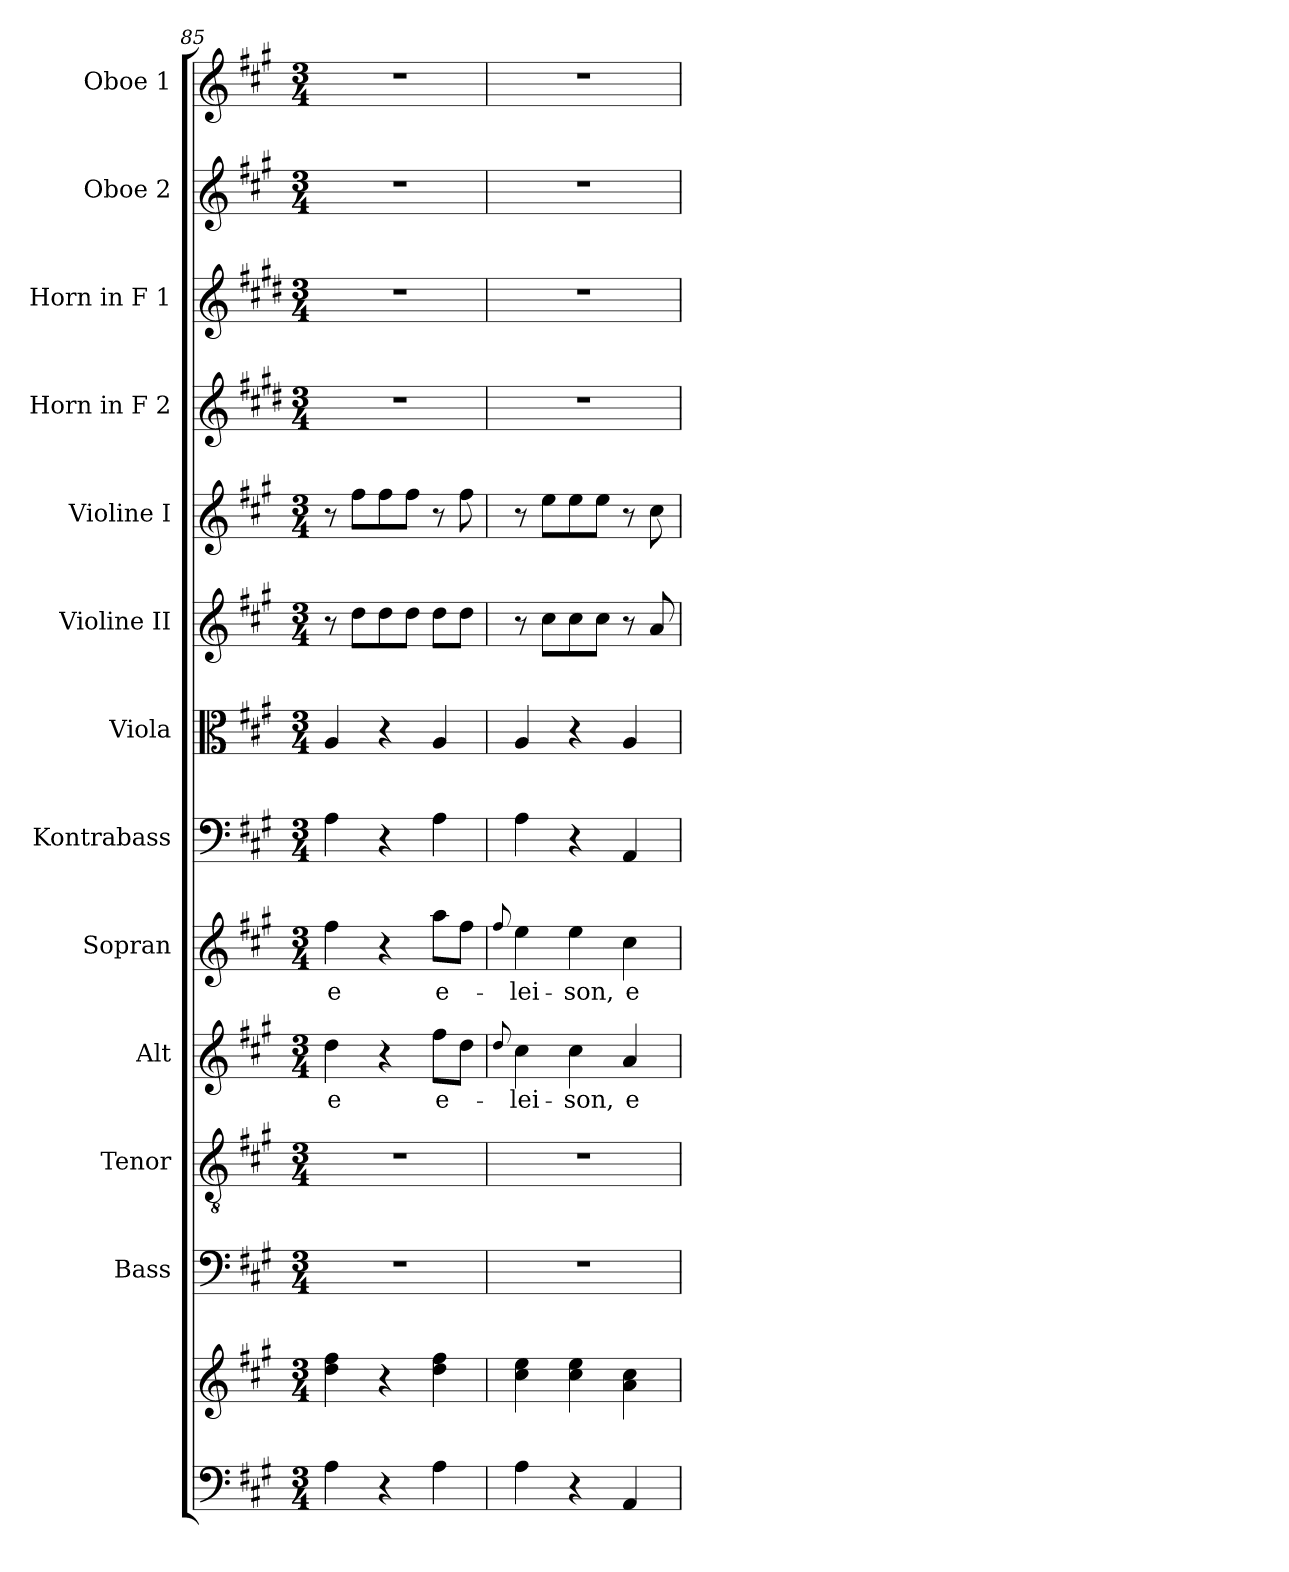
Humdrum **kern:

**kern	**kern	**kern	**kern	**kern	**text	**kern	**text	**kern	**kern	**kern	**kern	**kern	**kern	**kern	**kern
*part13	*part13	*part12	*part11	*part10	*part10	*part9	*part9	*part8	*part7	*part6	*part5	*part4	*part3	*part2	*part1
*staff14	*staff13	*staff12	*staff11	*staff10	*staff10	*staff9	*staff9	*staff8	*staff7	*staff6	*staff5	*staff4	*staff3	*staff2	*staff1
*	*	*I"Bass	*I"Tenor	*I"Alt	*	*I"Sopran	*	*I"Kontrabass	*I"Viola	*I"Violine II	*I"Violine I	*I"Horn in F 2	*I"Horn in F 1	*I"Oboe 2	*I"Oboe 1
*	*	*I'B.	*I'T.	*I'A.	*	*I'S.	*	*I'Kb.	*I'Vla.	*I'Vl. II	*I'Vl. I	*	*	*I'Ob.. 2	*I'Ob. 1
*clefF4	*clefG2	*clefF4	*clefGv2	*clefG2	*	*clefG2	*	*clefF4	*clefC3	*clefG2	*clefG2	*clefG2	*clefG2	*clefG2	*clefG2
*	*	*	*	*	*	*	*	*ITrd7c12	*	*	*	*ITrd4c7	*ITrd4c7	*	*
*k[f#c#g#]	*k[f#c#g#]	*k[f#c#g#]	*k[f#c#g#]	*k[f#c#g#]	*	*k[f#c#g#]	*	*k[f#c#g#]	*k[f#c#g#]	*k[f#c#g#]	*k[f#c#g#]	*k[f#c#g#]	*k[f#c#g#]	*k[f#c#g#]	*k[f#c#g#]
*A:	*A:	*A:	*A:	*A:	*	*A:	*	*A:	*A:	*A:	*A:	*A:	*A:	*A:	*A:
*M3/4	*M3/4	*M3/4	*M3/4	*M3/4	*	*M3/4	*	*M3/4	*M3/4	*M3/4	*M3/4	*M3/4	*M3/4	*M3/4	*M3/4
=85	=85	=85	=85	=85	=85	=85	=85	=85	=85	=85	=85	=85	=85	=85	=85
!	!	!	!	!	!LO:LY:b	!	!LO:LY:b	!	!	!	!	!	!	!	!
4A\	4dd\ 4ff#\	2.r	2.r	4dd\	-e	4ff#\	-e	4AA\	4A/	8r	8r	2.r	2.r	2.r	2.r
.	.	.	.	.	.	.	.	.	.	8dd\L	8ff#\L	.	.	.	.
4r	4r	.	.	4r	.	4r	.	4r	4r	8dd\	8ff#\	.	.	.	.
.	.	.	.	.	.	.	.	.	.	8dd\J	8ff#\J	.	.	.	.
!	!	!	!	!	!LO:LY:b	!	!LO:LY:b	!	!	!	!	!	!	!	!
4A\	4dd\ 4ff#\	.	.	8ff#\L	e-	8aa\L	e-	4AA\	4A/	8dd\L	8r	.	.	.	.
.	.	.	.	8dd\J	.	8ff#\J	.	.	.	8dd\J	8ff#\	.	.	.	.
=86	=86	=86	=86	=86	=86	=86	=86	=86	=86	=86	=86	=86	=86	=86	=86
.	.	.	.	8qqdd/	.	8qqff#/	.	.	.	.	.	.	.	.	.
!	!	!	!	!	!LO:LY:b	!	!LO:LY:b	!	!	!	!	!	!	!	!
4A\	4cc#\ 4ee\	2.r	2.r	4cc#\	-lei-	4ee\	-lei-	4AA\	4A/	8r	8r	2.r	2.r	2.r	2.r
.	.	.	.	.	.	.	.	.	.	8cc#\L	8ee\L	.	.	.	.
!	!	!	!	!	!LO:LY:b	!	!LO:LY:b	!	!	!	!	!	!	!	!
4r	4cc#\ 4ee\	.	.	4cc#\	-son,	4ee\	-son,	4r	4r	8cc#\	8ee\	.	.	.	.
.	.	.	.	.	.	.	.	.	.	8cc#\J	8ee\J	.	.	.	.
!	!	!	!	!	!LO:LY:b	!	!LO:LY:b	!	!	!	!	!	!	!	!
4AA/	4a\ 4cc#\	.	.	4a/	e-	4cc#\	e-	4AAA/	4A/	8r	8r	.	.	.	.
.	.	.	.	.	.	.	.	.	.	8a/	8cc#\	.	.	.	.
=	=	=	=	=	=	=	=	=	=	=	=	=	=	=	=
*-	*-	*-	*-	*-	*-	*-	*-	*-	*-	*-	*-	*-	*-	*-	*-
